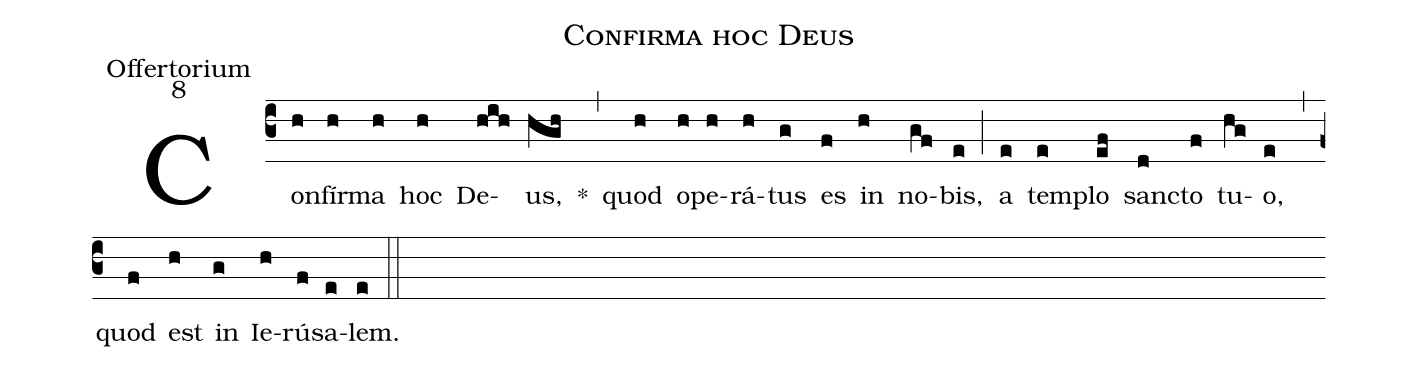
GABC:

name:Confirma hoc Deus;
office-part:Offertorium;
mode:8;
%%
(c3) Con(h)fír(h)ma(h) hoc(h) De(hih)us,(hgh) *(,) quod(h) o(h)pe(h)rá(h)tus(g) es(f) in(h) no(gf)bis,(e) (;) a(e) tem(e)plo(ef) sanc(d)to(f) tu(hg)o,(e) (,) quod(f) est(h) in(g) Ie(h)rú(f)sa(e)lem.(e) (::)
